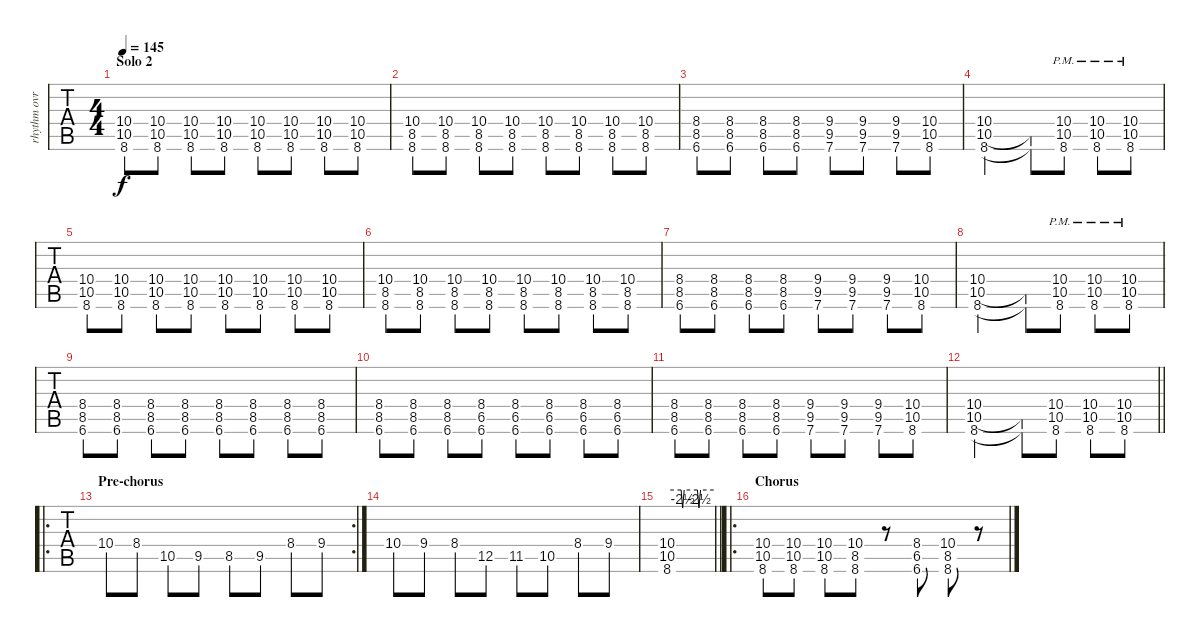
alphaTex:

\track ("rhythm ovrdrve" "rhythm ovr") {instrument overdrivenguitar}
\staff {tabs}
\tuning (E4 B3 G3 D3 A2 E2) {hide}
\ts (4 4)
\section ("" "Solo 2")
\tempo 145
\clef g2
\ks cminor
(10.4 10.5 8.6).8{dy f} (10.4 10.5 8.6).8 (10.4 10.5 8.6).8 (10.4 10.5 8.6).8 (10.4 10.5 8.6).8 (10.4 10.5 8.6).8 (10.4 10.5 8.6).8 (10.4 10.5 8.6).8 |
(10.4 8.5 8.6).8 (10.4 8.5 8.6).8 (10.4 8.5 8.6).8 (10.4 8.5 8.6).8 (10.4 8.5 8.6).8 (10.4 8.5 8.6).8 (10.4 8.5 8.6).8 (10.4 8.5 8.6).8 |
(8.4 8.5 6.6).8 (8.4 8.5 6.6).8 (8.4 8.5 6.6).8 (8.4 8.5 6.6).8 (9.4 9.5 7.6).8 (9.4 9.5 7.6).8 (9.4 9.5 7.6).8 (10.4 10.5 8.6).8 |
(10.4 10.5 8.6).2 (10.5{t} 8.6{t}).8 (10.4{pm} 10.5{pm} 8.6{pm}).8 (10.4{pm} 10.5{pm} 8.6{pm}).8 (10.4{pm} 10.5{pm} 8.6{pm}).8 |
(10.4 10.5 8.6).8 (10.4 10.5 8.6).8 (10.4 10.5 8.6).8 (10.4 10.5 8.6).8 (10.4 10.5 8.6).8 (10.4 10.5 8.6).8 (10.4 10.5 8.6).8 (10.4 10.5 8.6).8 |
(10.4 8.5 8.6).8 (10.4 8.5 8.6).8 (10.4 8.5 8.6).8 (10.4 8.5 8.6).8 (10.4 8.5 8.6).8 (10.4 8.5 8.6).8 (10.4 8.5 8.6).8 (10.4 8.5 8.6).8 |
(8.4 8.5 6.6).8 (8.4 8.5 6.6).8 (8.4 8.5 6.6).8 (8.4 8.5 6.6).8 (9.4 9.5 7.6).8 (9.4 9.5 7.6).8 (9.4 9.5 7.6).8 (10.4 10.5 8.6).8 |
(10.4 10.5 8.6).2 (10.5{t} 8.6{t}).8 (10.4{pm} 10.5{pm} 8.6{pm}).8 (10.4{pm} 10.5{pm} 8.6{pm}).8 (10.4{pm} 10.5{pm} 8.6{pm}).8 |
(8.4 8.5 6.6).8 (8.4 8.5 6.6).8 (8.4 8.5 6.6).8 (8.4 8.5 6.6).8 (8.4 8.5 6.6).8 (8.4 8.5 6.6).8 (8.4 8.5 6.6).8 (8.4 8.5 6.6).8 |
(8.4 8.5 6.6).8 (8.4 8.5 6.6).8 (8.4 8.5 6.6).8 (8.4 6.5 6.6).8 (8.4 6.5 6.6).8 (8.4 6.5 6.6).8 (8.4 6.5 6.6).8 (8.4 6.5 6.6).8 |
(8.4 8.5 6.6).8 (8.4 8.5 6.6).8 (8.4 8.5 6.6).8 (8.4 8.5 6.6).8 (9.4 9.5 7.6).8 (9.4 9.5 7.6).8 (9.4 9.5 7.6).8 (10.4 10.5 8.6).8 |
\barLineRight lightlight
(10.4 10.5 8.6).2 (10.5{t} 8.6{t}).8 (10.4 10.5 8.6).8 (10.4 10.5 8.6).8 (10.4 10.5 8.6).8 |
\ro
\rc 2
\section ("" "Pre-chorus")
10.4.8 8.4.8 10.5.8 9.5.8 8.5.8 9.5.8 8.4.8 9.4.8 |
10.4.8 9.4.8 8.4.8 12.5.8 11.5.8 10.5.8 8.4.8 9.4.8 |
\barLineRight lightlight
(10.4 10.5 8.6).1{tbe (custom default 0 0 18 0 20 -10 22 0 39 0 41 -10 43 0 60 0)} |
\ro
\section ("" "Chorus")
(10.4 10.5 8.6).8 (10.4 10.5 8.6).8 (10.4 10.5 8.6).8 (10.4 8.5 8.6).8 r.8 (8.4 6.5 6.6).8 (10.4 8.5 8.6).8 r.8
